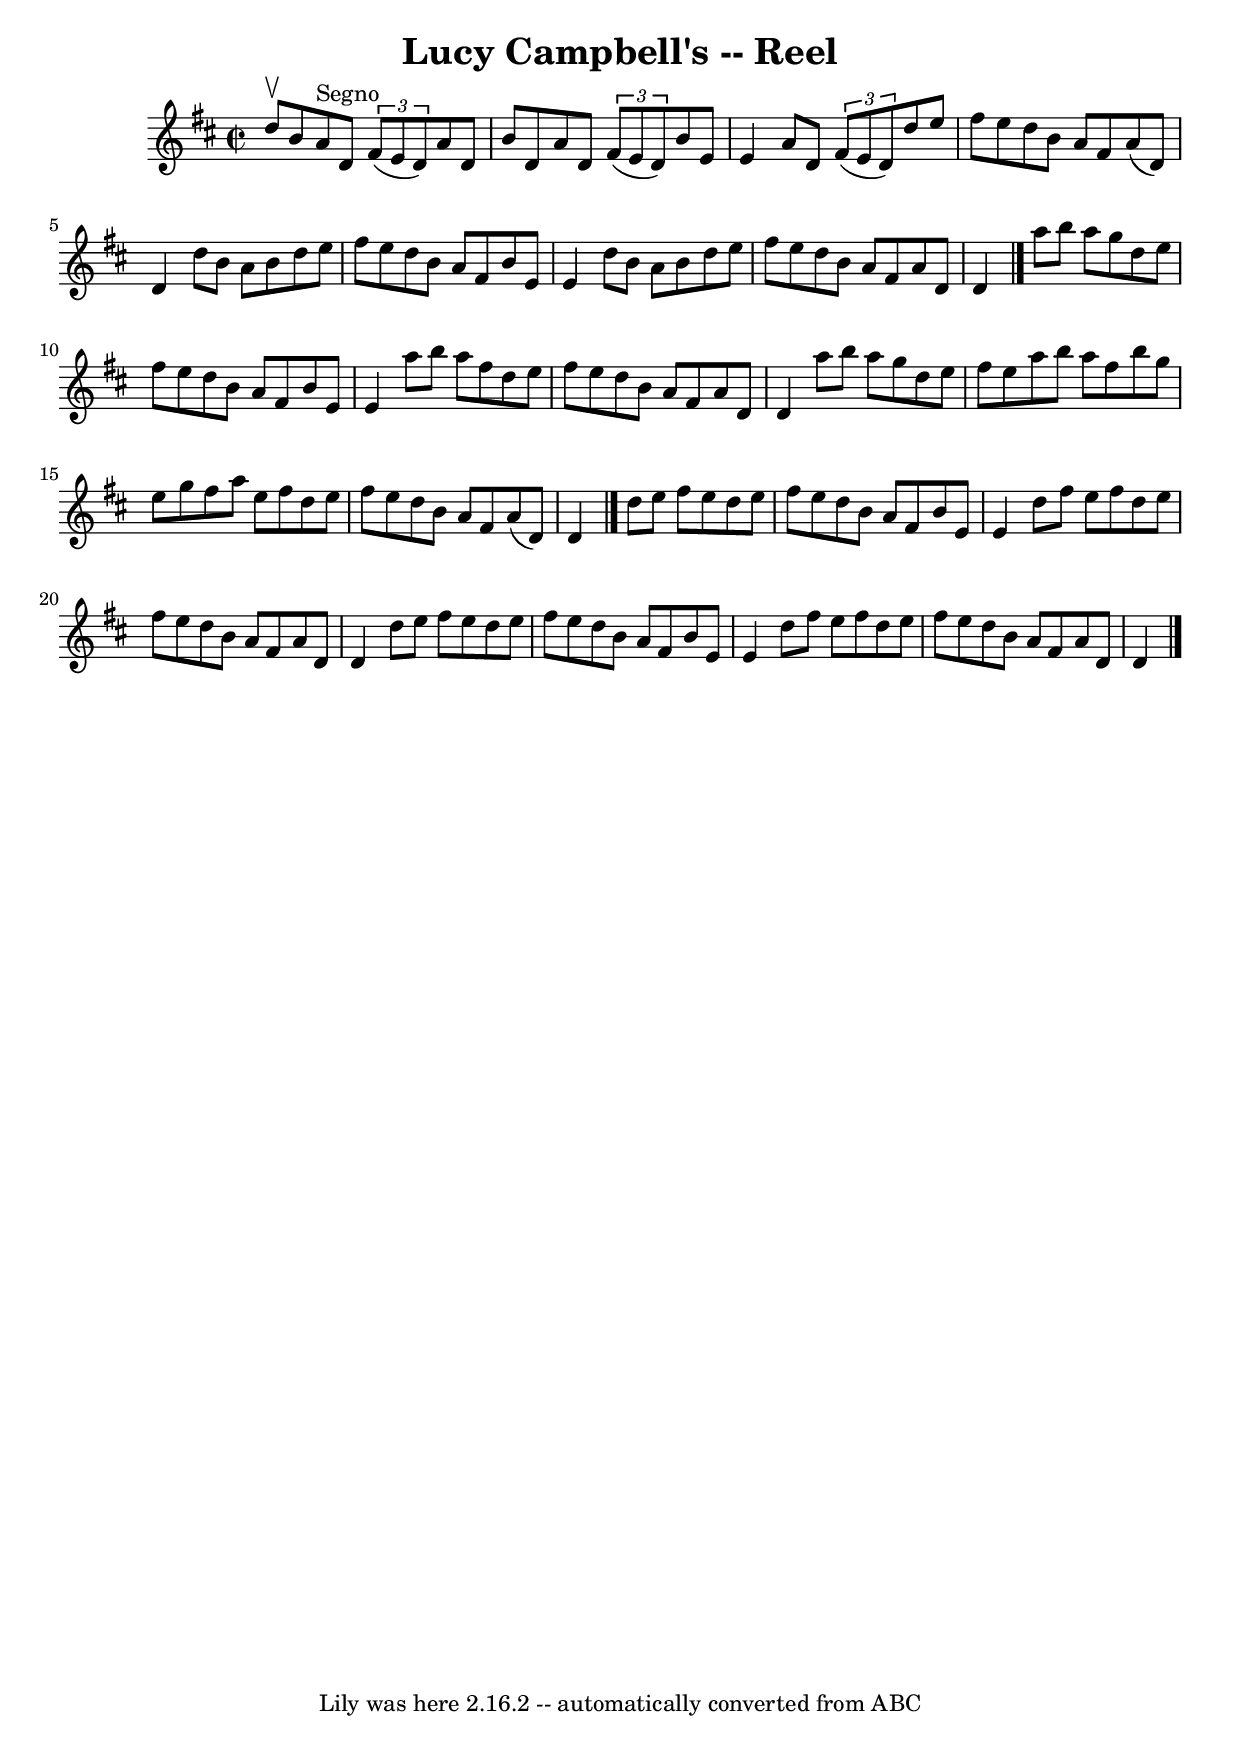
\version "2.16.2"
\include "Mammoth.ily"
\header {
  %% book = "Ryan's Mammoth Collection"
  crossRefNumber = "1"
  footnotes = "\\\\276"
  origin = "SCOTCH"
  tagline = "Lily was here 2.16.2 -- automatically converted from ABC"
  title = "Lucy Campbell's -- Reel"

}
voicedefault =  {


  \override Staff.TimeSignature #'style = #'C
  \time 2/2 
  \key d \major
 d''8^\upbow b'8    |
  a'8^"Segno"   
  d'8    \times 2/3 { fis'8 (e'8 d'8) 
		    } a'8 d'8 b'8 d'8    
  |
  a'8 d'8    \times 2/3 { fis'8 (e'8 d'8) 
			} b'8 e'8 
  e'4    |
  a'8 d'8    \times 2/3 { fis'8 (e'8 d'8) 
			}   
  d''8 e''8 fis''8 e''8    |
  d''8 b'8 a'8 fis'8 a'8 
  (d'8) d'4    |
  d''8 b'8 a'8 b'8 d''8 e''8    
  fis''8 e''8    |
  d''8 b'8 a'8 fis'8 b'8 e'8 e'4   
  |
  d''8 b'8 a'8 b'8 d''8 e''8 fis''8 e''8    
  |
  d''8 b'8 a'8 fis'8 a'8 d'8 d'4    \bar "|."     
  a''8 b''8 a''8 g''8 d''8 e''8 fis''8 e''8    |
  
  d''8 b'8 a'8 fis'8 b'8 e'8 e'4    |
  a''8 b''8    
  a''8 fis''8 d''8 e''8 fis''8 e''8    |
  d''8 b'8    
  a'8 fis'8 a'8 d'8 d'4    |
  a''8 b''8 a''8 g''8  
  d''8 e''8 fis''8 e''8    |
  a''8 b''8 a''8 fis''8   
  b''8 g''8 e''8 g''8    |
  fis''8 a''8 e''8 fis''8    
  d''8 e''8 fis''8 e''8    |
  d''8 b'8 a'8 fis'8 a'8 
  (d'8) d'4    \bar "|." d''8 e''8 fis''8 e''8 d''8    
  e''8 fis''8 e''8    |
  d''8 b'8 a'8 fis'8 b'8 e'8  
  e'4    |
  d''8 fis''8 e''8 fis''8 d''8 e''8 fis''8  
  e''8    |
  d''8 b'8 a'8 fis'8 a'8 d'8 d'4    
  |
  d''8 e''8 fis''8 e''8 d''8 e''8 fis''8 e''8   
  |
  d''8 b'8 a'8 fis'8 b'8 e'8 e'4    |
  d''8 
  fis''8 e''8 fis''8 d''8 e''8 fis''8 e''8    |
  
  d''8 b'8 a'8 fis'8 a'8 d'8 d'4      \bar "|."   

}

\score{
  <<

    \context Staff="default"
    {
      \voicedefault 
      
    }

  >>
  \layout {
    
  }
  \midi {
  }

}
